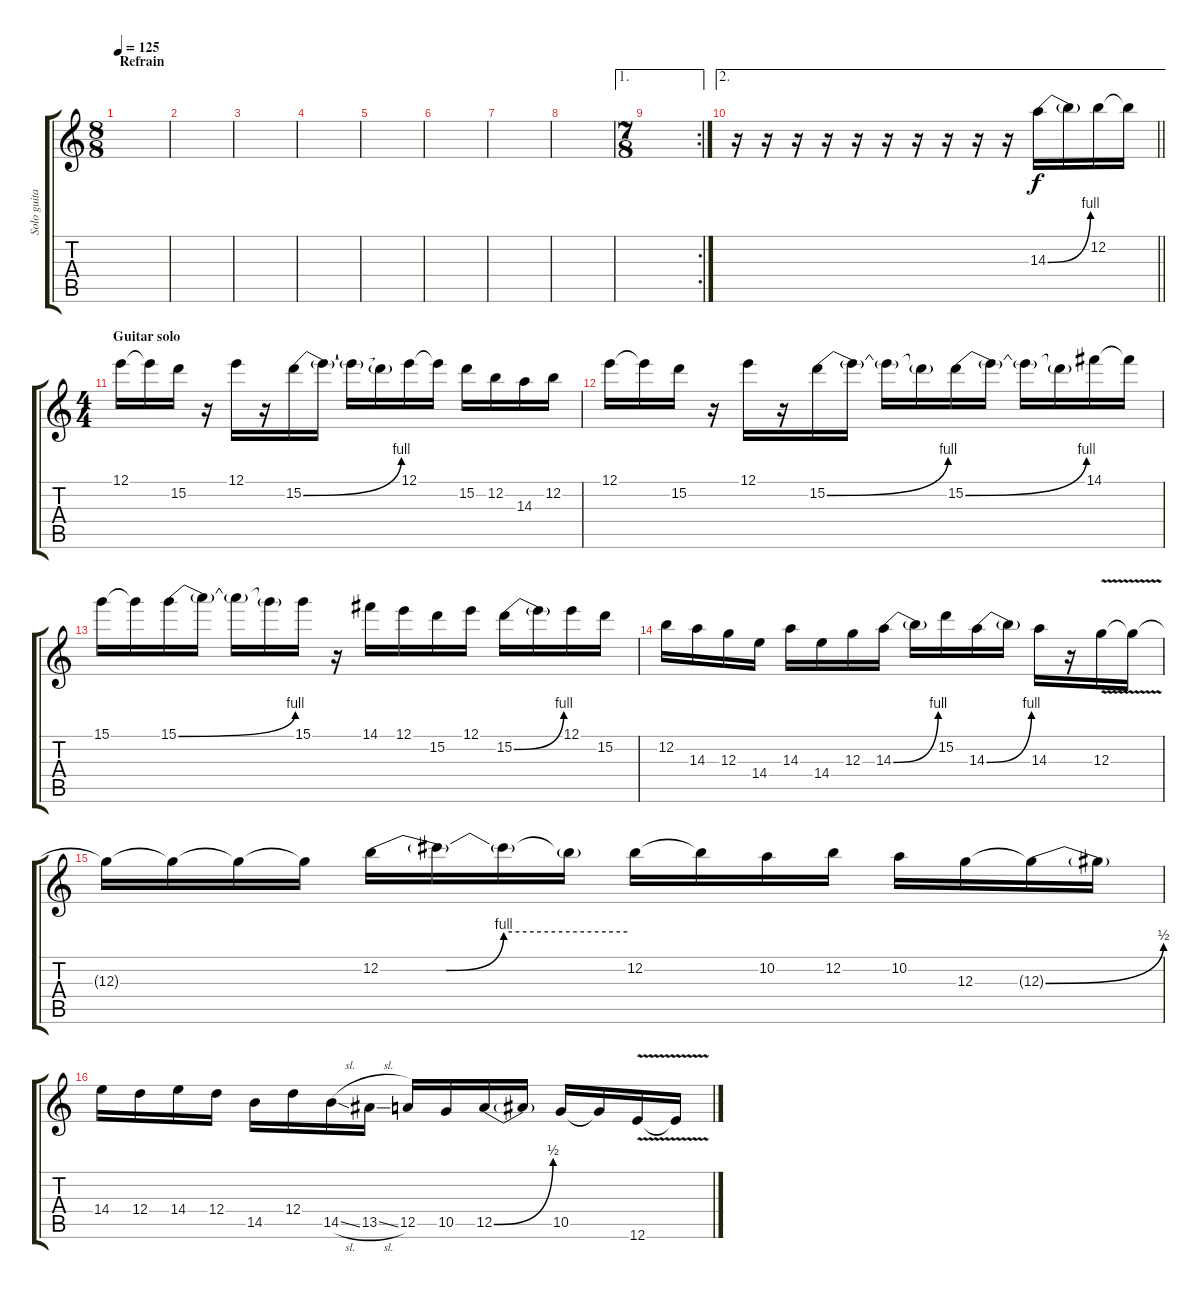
\track ("Solo guitar (Michael Schenker)" "Solo guita") {instrument overdrivenguitar}
\staff {score tabs}
\tuning (E4 B3 G3 D3 A2 E2) {hide}
\ts (8 8)
\section ("" "Refrain")
\tempo 125
\clef g2
\ks c
|
|
|
|
|
|
|
|
\ae 1
\rc 2
\ts (7 8)
|
\ae 2
\barLineRight lightlight
r.16 r.16 r.16 r.16 r.16 r.16 r.16 r.16 r.16 r.16 14.3{be (bend 0 0 60 4)}.16 14.3{t}.16 12.2.16 12.2{t}.16 |
\ts (4 4)
\section ("" "Guitar solo")
12.1.16 12.1{t}.16 15.2.16 r.16 12.1.16 r.16 15.2{be (bend 0 0 60 4)}.16 15.2{t}.16 15.2{t}.16 15.2{t}.16 12.1.16 12.1{t}.16 15.2.16 12.2.16 14.3.16 12.2.16 |
12.1.16 12.1{t}.16 15.2.16 r.16 12.1.16 r.16 15.2{be (bend 0 0 60 4)}.16 15.2{t}.16 15.2{t}.16 15.2{t}.16 15.2{be (bend 0 0 60 4)}.16 15.2{t}.16 15.2{t}.16 15.2{t}.16 14.1.16 14.1{t}.16 |
15.1.16 15.1{t}.16 15.1{be (bend 0 0 60 4)}.16 15.1{t}.16 15.1{t}.16 15.1{t}.16 15.1.16 r.16 14.1.16 12.1.16 15.2.16 12.1.16 15.2{be (bend 0 0 60 4)}.16 15.2{t}.16 12.1.16 15.2.16 |
12.2.16 14.3.16 12.3.16 14.4.16 14.3.16 14.4.16 12.3.16 14.3{be (bend 0 0 60 4)}.16 14.3{t}.16 15.2.16 14.3{be (bend 0 0 60 4)}.16 14.3{t}.16 14.3.16 r.16 12.3{v}.16 12.3{t}.16 |
12.3{t}.16 12.3{t}.16 12.3{t}.16 12.3{t}.16 12.2{be (custom 0 0 16 0 30 4 60 4)}.16 12.2{t}.16 12.2{t}.16 12.2{t}.16 12.2.16 12.2{t}.16 10.2.16 12.2.16 10.2.16 12.3.16 12.3{be (bend 0 0 60 2) t}.16 12.3{t}.16 |
14.4.16 12.4.16 14.4.16 12.4.16 14.5.16 12.4.16 14.5{sl}.16 13.5{sl}.16 12.5.16 10.5.16 12.5{be (bend 0 0 60 2)}.16 12.5{t}.16 10.5.16 10.5{t}.16 12.6{v}.16 12.6{t}.16
